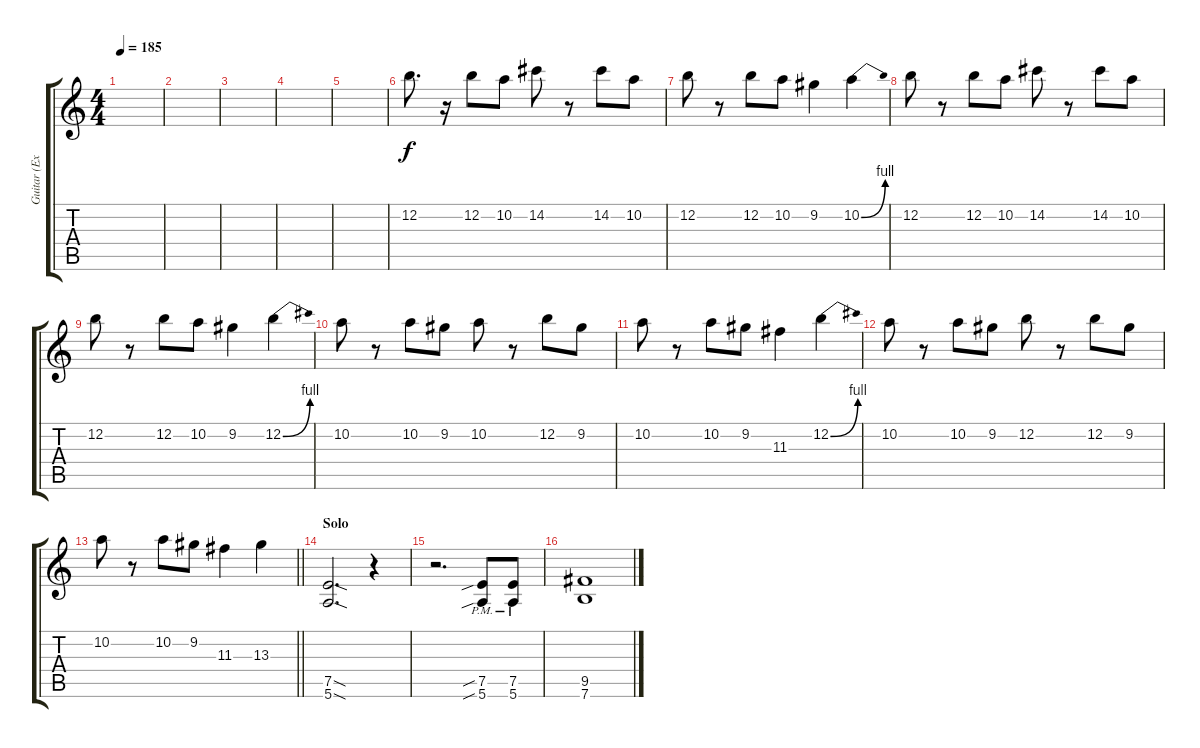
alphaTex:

\track ("Guitar (Extra)" "Guitar (Ex") {instrument electricguitarmuted}
\staff {score tabs}
\tuning (E4 B3 G3 D3 A2 E2) {hide}
\ts (4 4)
\tempo 185
\clef g2
\ks c
|
|
|
|
|
12.2.8{d balance 14 instrument overdrivenguitar} r.16 12.2.8 10.2.8 14.2.8 r.8 14.2.8 10.2.8 |
12.2.8 r.8 12.2.8 10.2.8 9.2.4 10.2{be (bend 0 0 60 4)}.4 |
12.2.8 r.8 12.2.8 10.2.8 14.2.8 r.8 14.2.8 10.2.8 |
12.2.8 r.8 12.2.8 10.2.8 9.2.4 12.2{be (bend 0 0 60 4)}.4 |
10.2.8 r.8 10.2.8 9.2.8 10.2.8 r.8 12.2.8 9.2.8 |
10.2.8 r.8 10.2.8 9.2.8 11.3.4 12.2{be (bend 0 0 60 4)}.4 |
10.2.8 r.8 10.2.8 9.2.8 12.2.8 r.8 12.2.8 9.2.8 |
\barLineRight lightlight
10.2.8 r.8 10.2.8 9.2.8 11.3.4 13.3.4 |
\section ("" "Solo")
(7.5{sod} 5.6{sod}).2{d} r.4 |
r.2{d} (7.5{sib} 5.6{sib pm}).8 (7.5 5.6{pm}).8 |
(9.5 7.6).1
